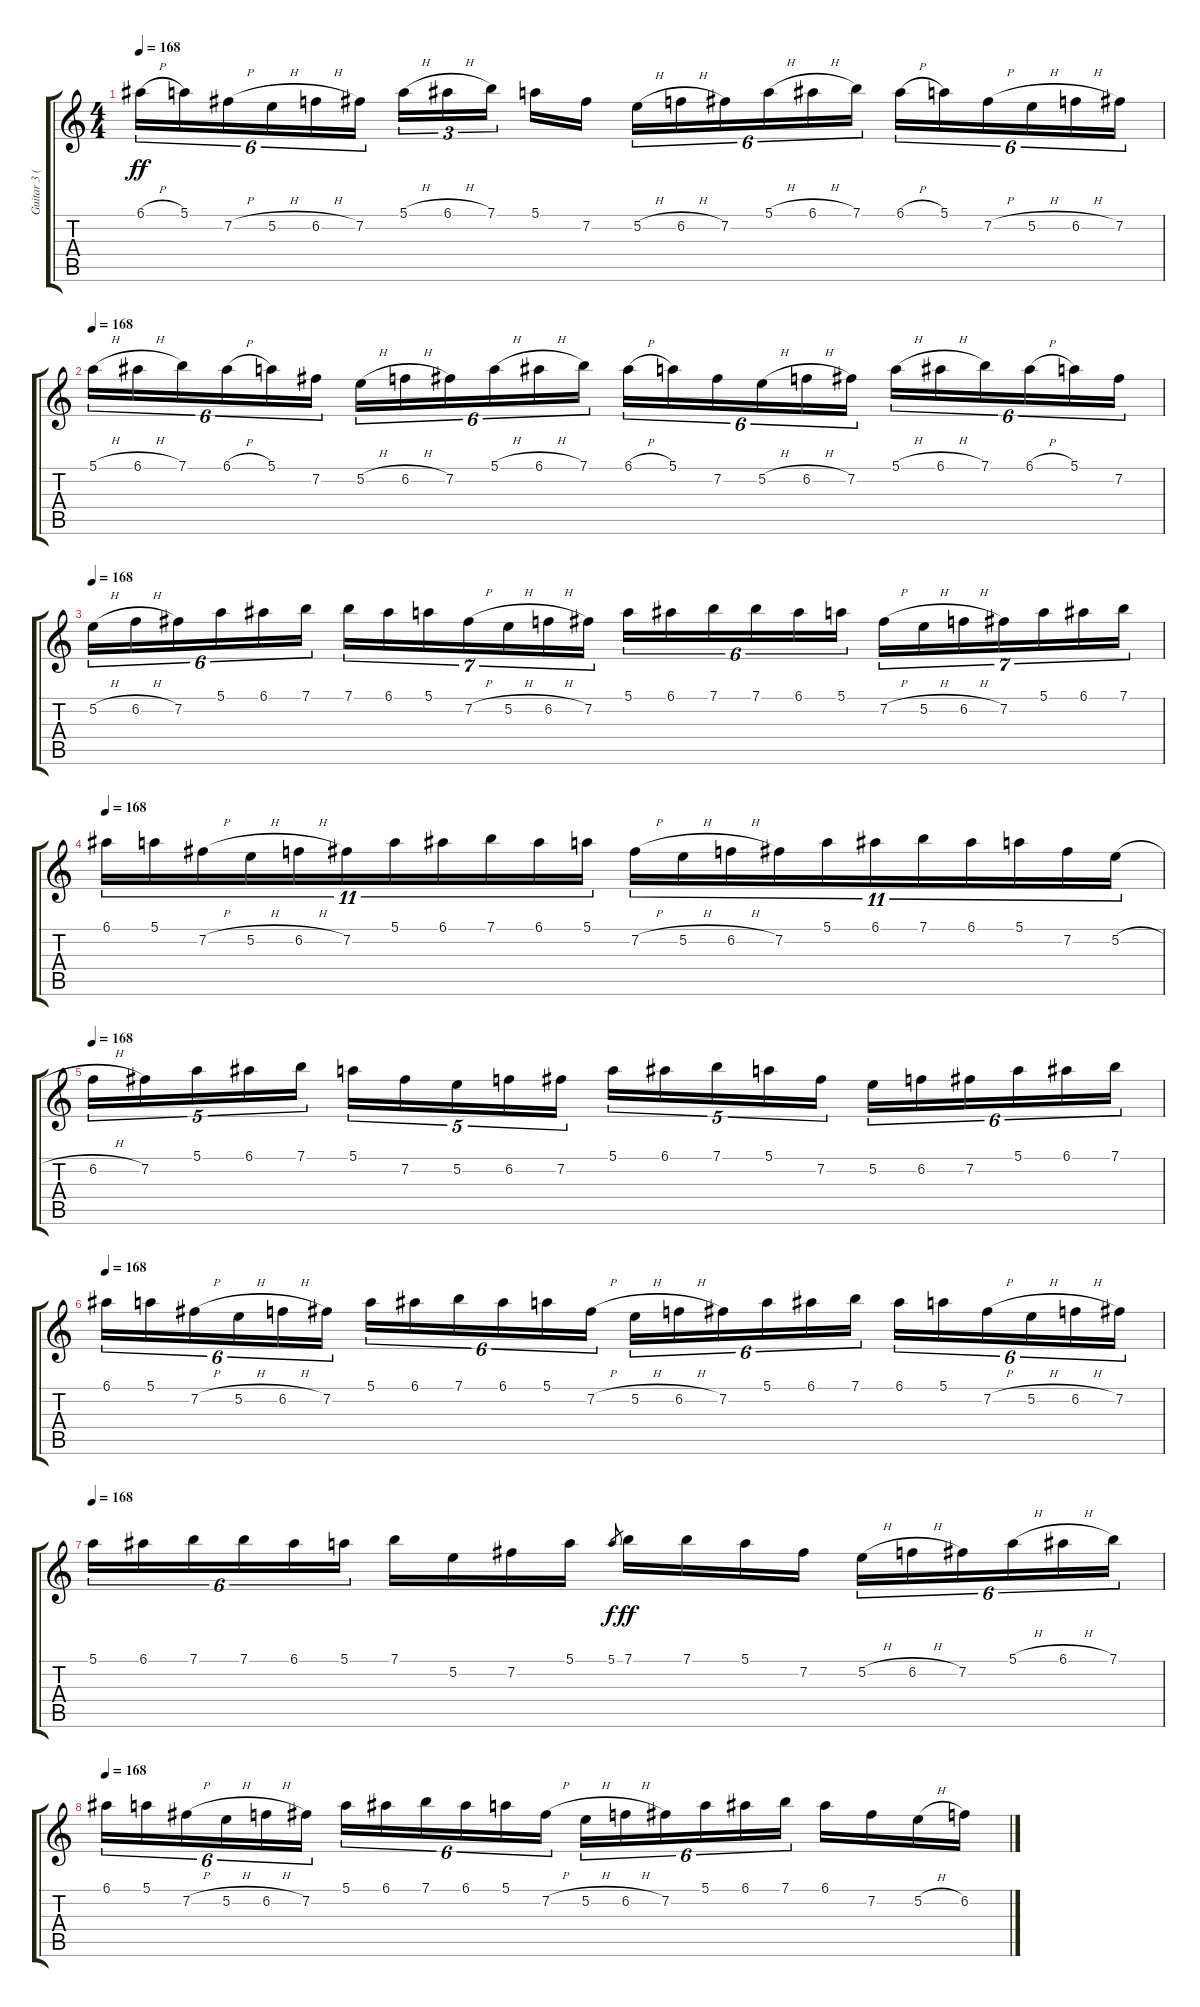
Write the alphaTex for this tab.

\track ("Guitar 3 (fills and Solo)" "Guitar 3 (") {instrument distortionguitar}
\staff {score tabs}
\tuning (E4 B3 G3 D3 A2 E2) {hide}
\ts (4 4)
\tempo 168
\clef g2
\ks c
6.1{h}.16{tu (6 4) dy ff} 5.1.16{tu (6 4)} 7.2{h}.16{tu (6 4)} 5.2{h}.16{tu (6 4)} 6.2{h}.16{tu (6 4)} 7.2.16{tu (6 4)} 5.1{h}.16{tu (3 2)} 6.1{h}.16{tu (3 2)} 7.1.16{tu (3 2)} 5.1.16 7.2.16 5.2{h}.16{tu (6 4)} 6.2{h}.16{tu (6 4)} 7.2.16{tu (6 4)} 5.1{h}.16{tu (6 4)} 6.1{h}.16{tu (6 4)} 7.1.16{tu (6 4)} 6.1{h}.16{tu (6 4)} 5.1.16{tu (6 4)} 7.2{h}.16{tu (6 4)} 5.2{h}.16{tu (6 4)} 6.2{h}.16{tu (6 4)} 7.2.16{tu (6 4)} |
\tempo 168
5.1{h}.16{tu (6 4)} 6.1{h}.16{tu (6 4)} 7.1.16{tu (6 4)} 6.1{h}.16{tu (6 4)} 5.1.16{tu (6 4)} 7.2.16{tu (6 4)} 5.2{h}.16{tu (6 4)} 6.2{h}.16{tu (6 4)} 7.2.16{tu (6 4)} 5.1{h}.16{tu (6 4)} 6.1{h}.16{tu (6 4)} 7.1.16{tu (6 4)} 6.1{h}.16{tu (6 4)} 5.1.16{tu (6 4)} 7.2.16{tu (6 4)} 5.2{h}.16{tu (6 4)} 6.2{h}.16{tu (6 4)} 7.2.16{tu (6 4)} 5.1{h}.16{tu (6 4)} 6.1{h}.16{tu (6 4)} 7.1.16{tu (6 4)} 6.1{h}.16{tu (6 4)} 5.1.16{tu (6 4)} 7.2.16{tu (6 4)} |
\tempo 168
5.2{h}.16{tu (6 4)} 6.2{h}.16{tu (6 4)} 7.2.16{tu (6 4)} 5.1.16{tu (6 4)} 6.1.16{tu (6 4)} 7.1.16{tu (6 4)} 7.1.16{tu (7 4)} 6.1.16{tu (7 4)} 5.1.16{tu (7 4)} 7.2{h}.16{tu (7 4)} 5.2{h}.16{tu (7 4)} 6.2{h}.16{tu (7 4)} 7.2.16{tu (7 4)} 5.1.16{tu (6 4)} 6.1.16{tu (6 4)} 7.1.16{tu (6 4)} 7.1.16{tu (6 4)} 6.1.16{tu (6 4)} 5.1.16{tu (6 4)} 7.2{h}.16{tu (7 4)} 5.2{h}.16{tu (7 4)} 6.2{h}.16{tu (7 4)} 7.2.16{tu (7 4)} 5.1.16{tu (7 4)} 6.1.16{tu (7 4)} 7.1.16{tu (7 4)} |
\tempo 168
6.1.16{tu (11 8)} 5.1.16{tu (11 8)} 7.2{h}.16{tu (11 8)} 5.2{h}.16{tu (11 8)} 6.2{h}.16{tu (11 8)} 7.2.16{tu (11 8)} 5.1.16{tu (11 8)} 6.1.16{tu (11 8)} 7.1.16{tu (11 8)} 6.1.16{tu (11 8)} 5.1.16{tu (11 8)} 7.2{h}.16{tu (11 8)} 5.2{h}.16{tu (11 8)} 6.2{h}.16{tu (11 8)} 7.2.16{tu (11 8)} 5.1.16{tu (11 8)} 6.1.16{tu (11 8)} 7.1.16{tu (11 8)} 6.1.16{tu (11 8)} 5.1.16{tu (11 8)} 7.2.16{tu (11 8)} 5.2{h}.16{tu (11 8)} |
\tempo 168
6.2{h}.16{tu (5 4)} 7.2.16{tu (5 4)} 5.1.16{tu (5 4)} 6.1.16{tu (5 4)} 7.1.16{tu (5 4)} 5.1.16{tu (5 4)} 7.2.16{tu (5 4)} 5.2.16{tu (5 4)} 6.2.16{tu (5 4)} 7.2.16{tu (5 4)} 5.1.16{tu (5 4)} 6.1.16{tu (5 4)} 7.1.16{tu (5 4)} 5.1.16{tu (5 4)} 7.2.16{tu (5 4)} 5.2.16{tu (6 4)} 6.2.16{tu (6 4)} 7.2.16{tu (6 4)} 5.1.16{tu (6 4)} 6.1.16{tu (6 4)} 7.1.16{tu (6 4)} |
\tempo 168
6.1.16{tu (6 4)} 5.1.16{tu (6 4)} 7.2{h}.16{tu (6 4)} 5.2{h}.16{tu (6 4)} 6.2{h}.16{tu (6 4)} 7.2.16{tu (6 4)} 5.1.16{tu (6 4)} 6.1.16{tu (6 4)} 7.1.16{tu (6 4)} 6.1.16{tu (6 4)} 5.1.16{tu (6 4)} 7.2{h}.16{tu (6 4)} 5.2{h}.16{tu (6 4)} 6.2{h}.16{tu (6 4)} 7.2.16{tu (6 4)} 5.1.16{tu (6 4)} 6.1.16{tu (6 4)} 7.1.16{tu (6 4)} 6.1.16{tu (6 4)} 5.1.16{tu (6 4)} 7.2{h}.16{tu (6 4)} 5.2{h}.16{tu (6 4)} 6.2{h}.16{tu (6 4)} 7.2.16{tu (6 4)} |
\tempo 168
5.1.16{tu (6 4)} 6.1.16{tu (6 4)} 7.1.16{tu (6 4)} 7.1.16{tu (6 4)} 6.1.16{tu (6 4)} 5.1.16{tu (6 4)} 7.1.16 5.2.16 7.2.16 5.1.16 5.1.8{gr dy f} 7.1.16{dy ff} 7.1.16 5.1.16 7.2.16 5.2{h}.16{tu (6 4)} 6.2{h}.16{tu (6 4)} 7.2.16{tu (6 4)} 5.1{h}.16{tu (6 4)} 6.1{h}.16{tu (6 4)} 7.1.16{tu (6 4)} |
\tempo 168
6.1.16{tu (6 4)} 5.1.16{tu (6 4)} 7.2{h}.16{tu (6 4)} 5.2{h}.16{tu (6 4)} 6.2{h}.16{tu (6 4)} 7.2.16{tu (6 4)} 5.1.16{tu (6 4)} 6.1.16{tu (6 4)} 7.1.16{tu (6 4)} 6.1.16{tu (6 4)} 5.1.16{tu (6 4)} 7.2{h}.16{tu (6 4)} 5.2{h}.16{tu (6 4)} 6.2{h}.16{tu (6 4)} 7.2.16{tu (6 4)} 5.1.16{tu (6 4)} 6.1.16{tu (6 4)} 7.1.16{tu (6 4)} 6.1.16 7.2.16 5.2{h}.16 6.2{h}.16
